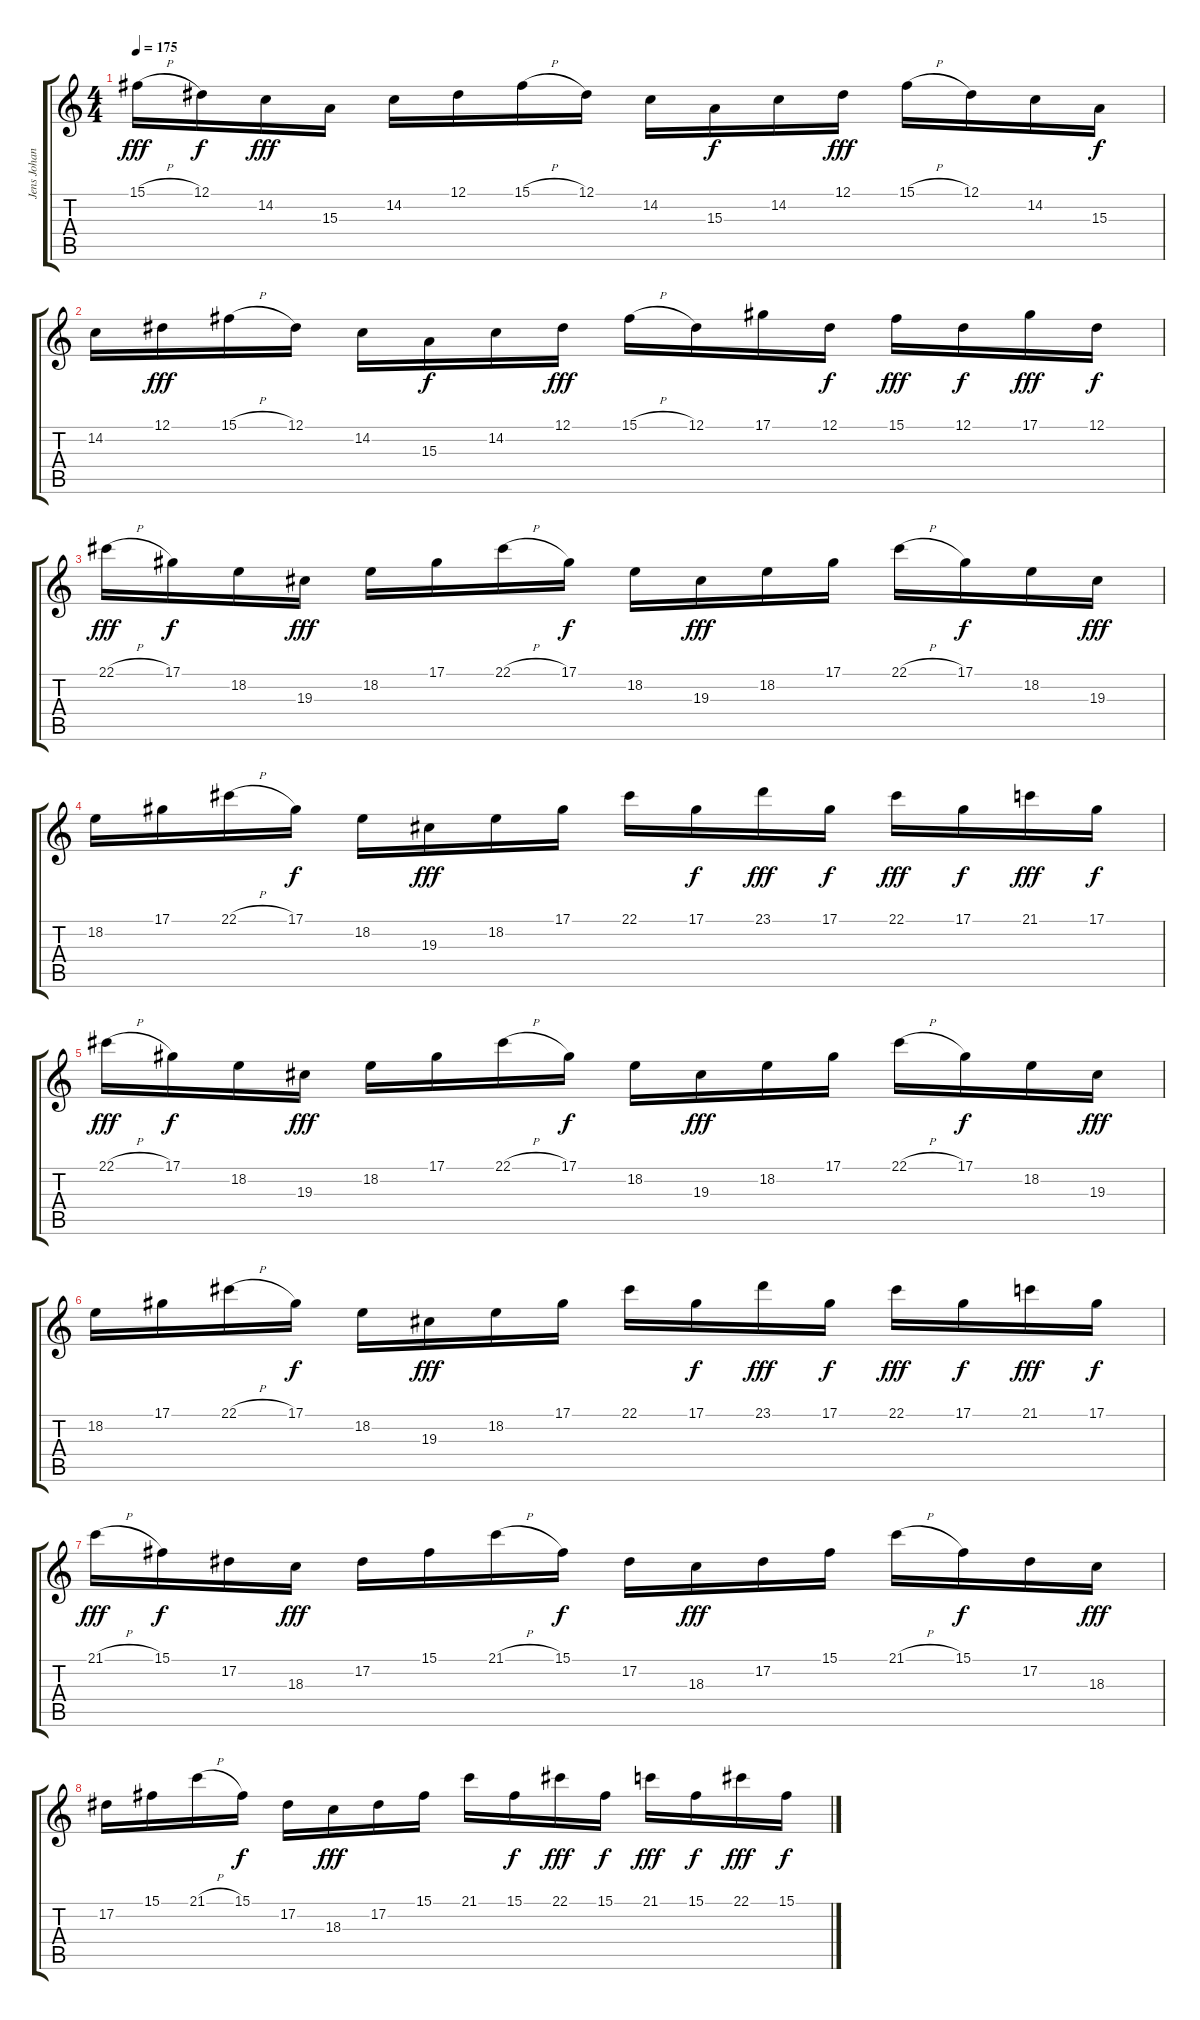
\track ("Jens Johansson " "Jens Johan") {instrument harpsichord}
\staff {score tabs}
\tuning (Eb4 Bb3 Gb3 Db3 Ab2 Eb2) {hide}
\ts (4 4)
\tempo 175
\clef g2
\ks c
15.1{h}.16{dy fff} 12.1.16{dy f} 14.2.16{dy fff} 15.3.16 14.2.16 12.1.16 15.1{h}.16 12.1.16 14.2.16 15.3.16{dy f} 14.2.16 12.1.16{dy fff} 15.1{h}.16 12.1.16 14.2.16 15.3.16{dy f} |
14.2.16 12.1.16{dy fff} 15.1{h}.16 12.1.16 14.2.16 15.3.16{dy f} 14.2.16 12.1.16{dy fff} 15.1{h}.16 12.1.16 17.1.16 12.1.16{dy f} 15.1.16{dy fff} 12.1.16{dy f} 17.1.16{dy fff} 12.1.16{dy f} |
22.1{h}.16{dy fff} 17.1.16{dy f} 18.2.16 19.3.16{dy fff} 18.2.16 17.1.16 22.1{h}.16 17.1.16{dy f} 18.2.16 19.3.16{dy fff} 18.2.16 17.1.16 22.1{h}.16 17.1.16{dy f} 18.2.16 19.3.16{dy fff} |
18.2.16 17.1.16 22.1{h}.16 17.1.16{dy f} 18.2.16 19.3.16{dy fff} 18.2.16 17.1.16 22.1.16 17.1.16{dy f} 23.1.16{dy fff} 17.1.16{dy f} 22.1.16{dy fff} 17.1.16{dy f} 21.1.16{dy fff} 17.1.16{dy f} |
22.1{h}.16{dy fff} 17.1.16{dy f} 18.2.16 19.3.16{dy fff} 18.2.16 17.1.16 22.1{h}.16 17.1.16{dy f} 18.2.16 19.3.16{dy fff} 18.2.16 17.1.16 22.1{h}.16 17.1.16{dy f} 18.2.16 19.3.16{dy fff} |
18.2.16 17.1.16 22.1{h}.16 17.1.16{dy f} 18.2.16 19.3.16{dy fff} 18.2.16 17.1.16 22.1.16 17.1.16{dy f} 23.1.16{dy fff} 17.1.16{dy f} 22.1.16{dy fff} 17.1.16{dy f} 21.1.16{dy fff} 17.1.16{dy f} |
21.1{h}.16{dy fff} 15.1.16{dy f} 17.2.16 18.3.16{dy fff} 17.2.16 15.1.16 21.1{h}.16 15.1.16{dy f} 17.2.16 18.3.16{dy fff} 17.2.16 15.1.16 21.1{h}.16 15.1.16{dy f} 17.2.16 18.3.16{dy fff} |
17.2.16 15.1.16 21.1{h}.16 15.1.16{dy f} 17.2.16 18.3.16{dy fff} 17.2.16 15.1.16 21.1.16 15.1.16{dy f} 22.1.16{dy fff} 15.1.16{dy f} 21.1.16{dy fff} 15.1.16{dy f} 22.1.16{dy fff} 15.1.16{dy f}
